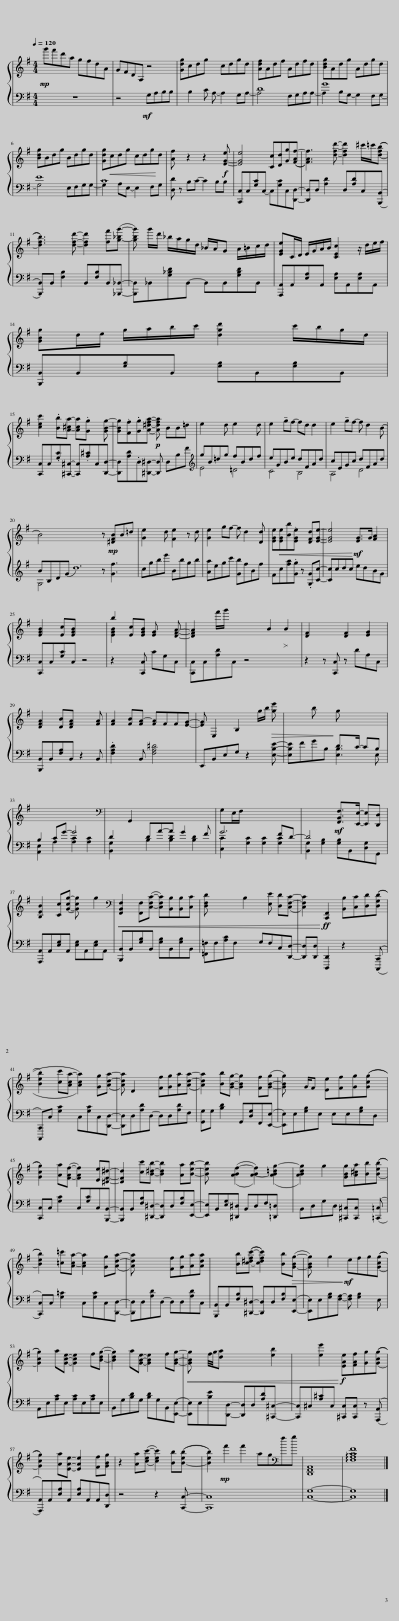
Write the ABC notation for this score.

X:1
%%score { ( 1 4 ) | ( 2 3 ) }
L:1/8
Q:1/4=120
M:4/4
I:linebreak $
K:G
V:1 treble
V:4 treble
V:2 bass
V:3 bass
V:1
!mp! g'f'd'a gfdA | GFDA, z4 | [Gdg]cdg x cdgd | [Adf]Adf Adfd | [Bdg]Adg Adgd |$ %5
 [Bdg]Bdg Bdgd | [Gdg]!<(!cdg cdg!<)!d | [Af] x z2 z2 x!f! [E-G-e] | [EGe]4 [Cc][Dd][Gg](([FAf-] | [FAf]3)) [dfd']- [dfd']2 ^c'/=c'/((([dfb] |$ %10
 [dfb]3))) [dfd']- [dfd']2 [ff']([g-_bg'-] | [gbg']) g'/d'/ _b/a/g/d/ _B/A/G A/=B/c/d/ | [EGe]C/D/ E/G/A/B/ [CEc]2 z/ d/e/f/ |$ [GBg]d/e/ g/a/b/c'/ [dgd']2 c'/b/g/d/ |$ [cec']2 .[Bb][A-^ca-] [Aca].[Gg] x [GB-g-] | %15
 [GBg].[Ff].[Gg]([A^d-f-a-]!p! [Adfa]) BB=d | e2 x d e2 x d | e2 !tenuto!gf- fd d2 | e2 !tenuto!gf- f d2 (B |$ B4) x12 z!mp! [^DFB]B=d | %20
 [Ge]2 x d [Fe]2 z d | [Ge]2 gf- f d2 [Dd] | [EGe]!<(![EGe][Bb].[EGe] x [DFd][EGe]- | [EGe]4!<)!!mf! [EG]>G [FA]2 |$ [EGB]2 [Ec][EGB] x4 | %25
 b2 [Ec][EGB] [EG] x [DFA]- | [DFA]2 f'/g'/ x5 B2!>)!!>(! B2 | [DF]2 x2 [DF]2 [EG]2 |$ [DFA]2 [DB][DFA] x2 [FA] | [FA]2 [FB][FA-] [FA]FF[EG]- | %30
 [EG] E,2 B,2 g/b/!>(! [ge'] | x2 b x!>)! g x3 |$ x8 |[K:bass] x2 G,,2 x6 | G,E,/F,/ x6 | %35
 x4!mf! [F,,B,,F,]>[E,,E,]- [E,,E,][D,,D,] |$ [B,EB]2 [Cc]([G-cg-] [Gcg]) x g2 |[K:bass]!<(! [F,,B,,F,]2 [F,,F,]([C,-F,C-] [C,F,C])[B,,B,][B,,B,][C,C] | [D,F,D] x3 B,2 x [E,E] [D,D]([C,F,-C-] | [C,F,C]2)!<)!!ff! [C,,F,,]2 [B,,B,][C,C][D,D](([D,G,D] |$ %40
 [Beb]2) [cc'][Aca-] [Aca]2) [Gg]([Ad-a-] | [Ada]) D2 x [Ff][Gg][Aa]([Ad-a-] | [Ada]2) [Bb][GBg]- [GBg]2 [Ff]([G-B-g] | [GBg]) x G/F [Ee][Ff][Gg](([Gcg] x/ |$ [Gcg]2)) [Aa]([F-Af-] [FAf]2) [Ee][^DF^d]- | %45
 [DFd]2 [cc'][B^db]- [Bdb]2 [Aa][Beb]- | [Beb] x2 (([ABf-]2 [A-Bf]2)) ([AB=dg-]2 | [ABdg]2) g2 [GBg][A^ca][Bb]((([Beb] |$ [Beb]2))) [=c=c'][A-ca-] [Aca]2 [Gg]([Ad-a-] | [Ada]) x3 [Ff][Gg][Aa][Ada] | %50
 x2 [Bb]((([c^dfc'-] [cdfc']2))) [Bb]!>(!([G-Bg-] | [GBg]) x g2!>)!!mf! efg((([Gcg] |$ [Gcg]2))) a[Gce]- [Gce]2 f([B-dg-] | [Bdg]2) a[GBe]- [GBe]2 f[GBg]- |!<(! [GBg] x f/4g/4[da] x7/2 [eb]2 | %55
 x2 [ee']2!<)!!f! [EAe][FAf][Gg]((([Gcg] |$ [Gcg]2))) [Aa][EAe]- [EAe]2 [Ff][GBg] | z2 [Aa](([cec'-] [cec']2)) [Bb](([B-eb] x | [Beb]2))!mp! f'2 f'2 ag[K:bass]fg | [D,,F,,A,,]8 | %60
 F8 |] %61
V:2
 z8 | z4!mf! G,A,B,B, | x B,2 C A,- A,2 G,A,- | A,4 F,G,A,A,- | A,2 B,G,- G,2 F,G, |$ %5
 E8 | C8 | [D,D] z B,C- C2 B,B, | [C,,C,]C,[G,C]C,- C,[G,C]C,[D,,D,]- | [D,,D,]D, [A,D]2 D,[A,D]C,(([B,,,B,,] |$ %10
 [B,,,B,,]))B,, [F,B,]2 B,,[F,B,]B,,[_B,,,_B,,]- | [B,,,B,,]_B,,[G,_B,D]B,,- B,,B,,[G,B,D]B,, | [A,,,A,,]A,,[E,A,]A,, [E,A,]A,,[E,A,]A,, |$ [B,,,B,,]B,,[G,B,]B,, [G,B,]B,,[G,B,]B,, |$ [C,,C,]C,.[G,C][^C,,^C,]- [C,,C,].[A,^C]C,[D,,D,]- | %15
 [D,,D,][A,D].D,[^D,,^D,]- [D,,D,] D,B,F |[K:treble] gB=dg fBdf | eGBe dFAd | cEGc dFAd |$ BB,D(G d12) z [Gf]3 | %20
 cgbe' Bbgb | [Aa]egc' [Gb]fBf | Fc[fa].[Gg] z .[G,G][Cc]- | [Cc]cdc edBG |$ [C,,C,]C,[G,C]C, z4 | %25
 z2 x [C,,C,] CG,C, | [C,,C,]C,[A,D]C, z4 x4 | z2 z [C,,C,] z DA,C, |$ [B,,,B,,]B,,[F,A,]B,, z2 B,, | .[F,A,D]2 x B,, [F,A,^D]4 | %30
 E,,B,,E,G, z2 [E,B,E]- | [E,B,E]FGB, [E,B,]3 E, |$ B,2 CG- G4 | D2 x2 DA-A G2 F | G6 FD- | %35
 D4 x4 |$ [A,,,A,,]A,,[E,G,]A,, [E,G,]A,,[E,G,]A,, | [B,,,B,,]B,,[G,B,]B,, [G,B,]B,,[G,B,]B,, | [=F,,=F,]F,[A,C]F, x2 G,F,C,[D,,D,]- | [D,,D,][D,,D,] [D,,,D,,]2 z2 x ([C,,,C,,] |$ %40
 [C,,,C,,])C, [G,C]2 C,[G,C]C,[D,,D,]- | [D,,D,]D,[A,D]D,- D,D,[A,D]F, | [G,,G,]G, [B,D]2 G,,[D,G,]F,,([E,,-E,] | [E,,E,])E,[G,B,]E, E,E,[G,B,]D, |$ [C,,C,]C, [G,C]2 C,[G,C]C,[B,,,B,,]- | %45
 [B,,,B,,]B,,[F,B,][^D,,^D,]- [D,,D,]D,[F,B,][E,,E,]- | [E,,E,]B,,[E,G,][^D,,^D,] B,,D,F,[=D,,=D,] x | B,,D,G,D, [^C,,^C,][C,,C,] x (([=C,,=C,] |$ [C,,C,]))C, [G,=C]2 C,[G,C]C,[D,,D,]- | [D,,D,]D,[A,D]D,- D,D,[A,D]C, | %50
 [B,,,B,,]B,,[F,B,][^D,,^D,]- [D,,D,]D,[F,B,]([E,,-E,] | [E,,E,])E,[G,B,][F,A,]- [F,A,] [G,B,]2 E, |$ A,,E,[A,C]E, [A,C]E,[A,C]E, | B,,G,[B,D]G, [B,D]G,B,,([E,,-E,] | [E,,E,])E,[B,E][D,,D,]- [D,,D,]D,[A,D][^C,,^C,]- x | %55
 [C,,C,]^C,[A,^C]C, [^C,,C,][C,,C,] z (([A,,,A,,] |$ [A,,,A,,]))A,,[E,A,]A,, [E,A,]A,,A,,[D,,D,] | z4 z2 x C,- x | C,8 x2 | G,8- | %60
 G,8 |] %61
V:3
 x8 | x8 | x9 | D8 | G8 |$ %5
 G,4 E,F,G,G,- | G,2 A,E,- E,2 F,G, | x8 | x8 | x8 |$ %10
 x8 | x8 | x8 |$ x8 |$ x8 | %15
 x8 |[K:treble] E4 =D4 | C4 B,4 | A,4 D4 |$ G,4 x16 | %20
 x8 | x8 | x7 | x8 |$ x8 | %25
 x7 | x12 | x8 |$ x7 | x8 | %30
 x7 | x4 D>C- CB, |$ [A,,E,]2 A,2 [A,C]2 [A,C]2 | [B,,G,]2 x2 B,2 [B,D]2 [B,D]2 | [C,C]2 [G,C]2 [G,C]2 [G,C]2 | %35
 [B,,G,]2 [G,B,]2 [G,B,]B,,[D,G,]G,, |$ x8 | x8 | x10 | x8 |$ %40
 x8 | x8 | x8 | x8 |$ x8 | %45
 x8 | x9 | x8 |$ x8 | x8 | %50
 x8 | x8 |$ x8 | x8 | x9 | %55
 x8 |$ x8 | x7 C,,2- | C,,8 x2 | C,8- | %60
 C,8 |] %61
V:4
 x8 | x8 | x9 | x8 | x8 |$ %5
 x8 | x8 | x8 | x8 | x8 |$ %10
 x8 | x8 | x8 |$ x8 |$ x8 | %15
 x8 | x8 | x8 | x8 |$ x20 | %20
 x8 | x8 | x7 | x8 |$ x8 | %25
 [EGB]2 x5 | x12 | x8 |$ x7 | x8 | %30
 x7 | x8 |$ x8 |[K:bass] x10 | x8 | %35
 x8 |$ x8 |[K:bass] x8 | x10 | x8 |$ %40
 x8 | x8 | x8 | x8 |$ x8 | %45
 x8 | x9 | x8 |$ x8 | x8 | %50
 x8 | x8 |$ x8 | x8 | x9 | %55
 x8 |$ x8 | x9 | x8[K:bass] x2 | x8 | %60
 !arpeggio![F,A,C]8 |] %61
